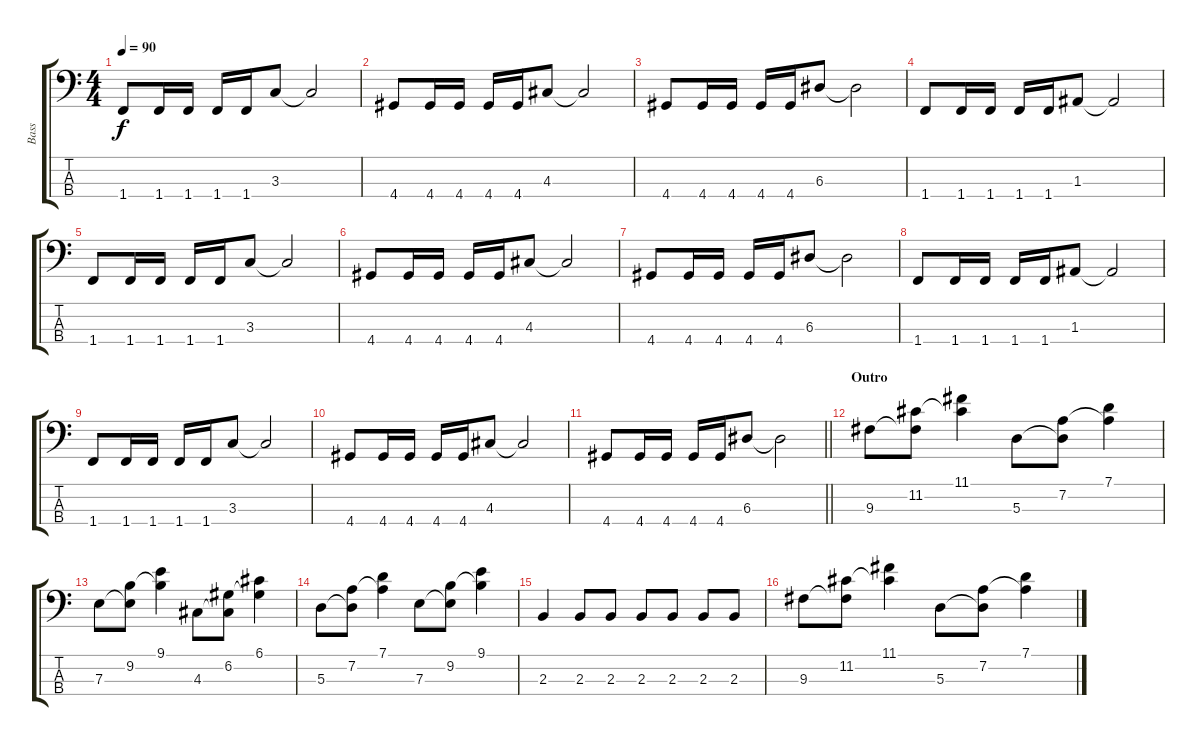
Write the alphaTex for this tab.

\track ("Bass" "Bass") {instrument electricbassfinger}
\staff {score tabs}
\tuning (G2 D2 A1 E1) {hide}
\ts (4 4)
\tempo 90
\clef f4
\ks c
1.4.8{dy f} 1.4.16 1.4.16 1.4.16 1.4.16 3.3.8 3.3{t}.2 |
4.4.8 4.4.16 4.4.16 4.4.16 4.4.16 4.3.8 4.3{t}.2 |
4.4.8 4.4.16 4.4.16 4.4.16 4.4.16 6.3.8 6.3{t}.2 |
1.4.8 1.4.16 1.4.16 1.4.16 1.4.16 1.3.8 1.3{t}.2 |
1.4.8 1.4.16 1.4.16 1.4.16 1.4.16 3.3.8 3.3{t}.2 |
4.4.8 4.4.16 4.4.16 4.4.16 4.4.16 4.3.8 4.3{t}.2 |
4.4.8 4.4.16 4.4.16 4.4.16 4.4.16 6.3.8 6.3{t}.2 |
1.4.8 1.4.16 1.4.16 1.4.16 1.4.16 1.3.8 1.3{t}.2 |
1.4.8 1.4.16 1.4.16 1.4.16 1.4.16 3.3.8 3.3{t}.2 |
4.4.8 4.4.16 4.4.16 4.4.16 4.4.16 4.3.8 4.3{t}.2 |
\barLineRight lightlight
4.4.8 4.4.16 4.4.16 4.4.16 4.4.16 6.3.8 6.3{t}.2 |
\section ("" "Outro")
9.3.8 (11.2 9.3{t}).8 (11.1 11.2{t}).4 5.3.8 (7.2 5.3{t}).8 (7.1 7.2{t}).4 |
7.3.8 (9.2 7.3{t}).8 (9.1 9.2{t}).4 4.3.8 (6.2 4.3{t}).8 (6.1 6.2{t}).4 |
5.3.8 (7.2 5.3{t}).8 (7.1 7.2{t}).4 7.3.8 (9.2 7.3{t}).8 (9.1 9.2{t}).4 |
2.3.4 2.3.8 2.3.8 2.3.8 2.3.8 2.3.8 2.3.8 |
9.3.8 (11.2 9.3{t}).8 (11.1 11.2{t}).4 5.3.8 (7.2 5.3{t}).8 (7.1 7.2{t}).4
